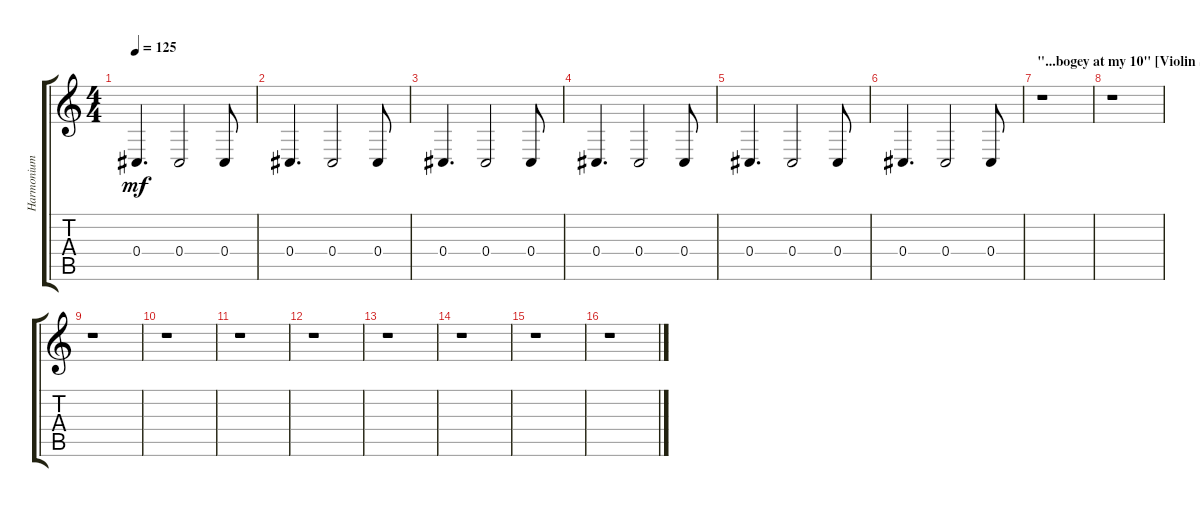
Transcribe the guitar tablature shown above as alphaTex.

\track ("Harmonium" "Harmonium") {instrument reedorgan}
\staff {score tabs}
\tuning (Eb4 Bb3 Gb3 Db3 Ab2 Db2) {hide}
\ts (4 4)
\tempo 125
\clef g2
\ks c
0.4.4{d dy mf} 0.4.2 0.4.8 |
0.4.4{d} 0.4.2 0.4.8 |
0.4.4{d} 0.4.2 0.4.8 |
0.4.4{d} 0.4.2 0.4.8 |
0.4.4{d} 0.4.2 0.4.8 |
0.4.4{d} 0.4.2 0.4.8 |
\section ("" "\"...bogey at my 10\" [Violin Solo]")
r.1 |
r.1 |
r.1 |
r.1 |
r.1 |
r.1 |
r.1 |
r.1 |
r.1 |
r.1
